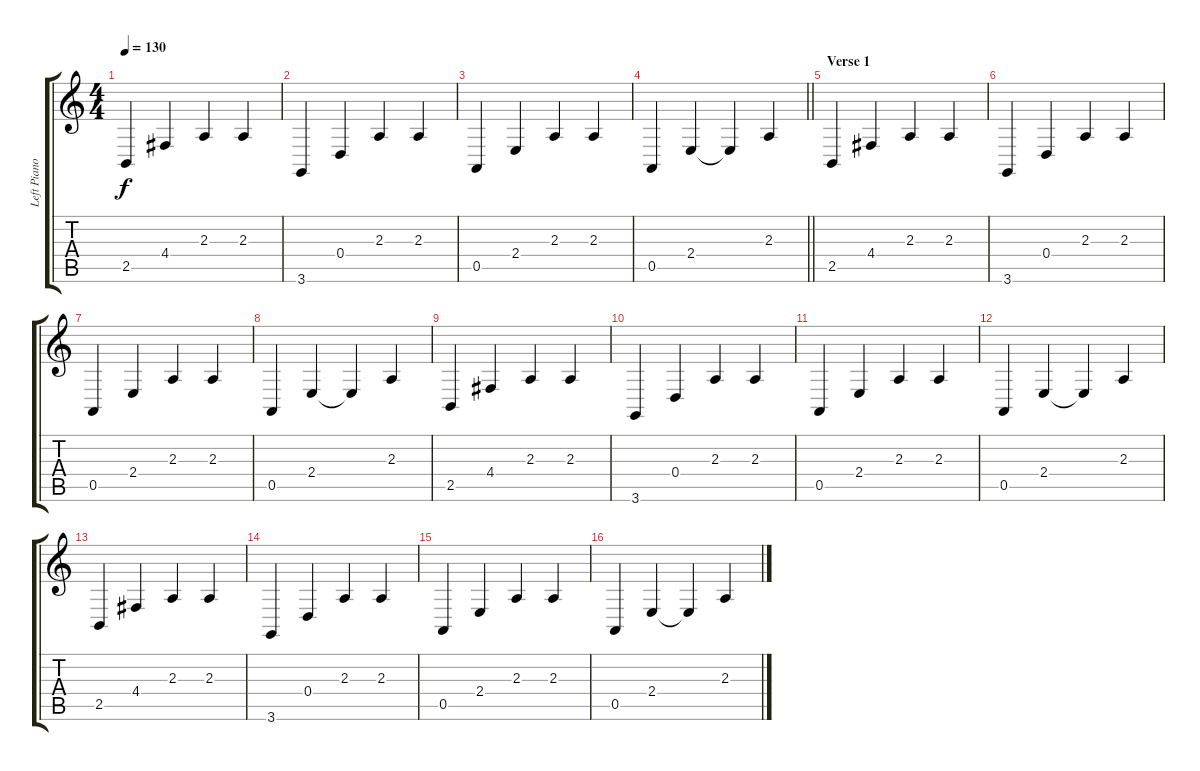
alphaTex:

\track ("Left Piano" "Left Piano") {instrument acousticgrandpiano}
\staff {score tabs}
\tuning (E4 B3 G3 D3 A2 E2) {hide}
\ts (4 4)
\tempo 130
\clef g2
\ks c
2.5.4{dy f} 4.4.4 2.3.4 2.3.4 |
3.6.4 0.4.4 2.3.4 2.3.4 |
0.5.4 2.4.4 2.3.4 2.3.4 |
\barLineRight lightlight
0.5.4 2.4.4 2.4{t}.4 2.3.4 |
\section ("" "Verse 1")
2.5.4 4.4.4 2.3.4 2.3.4 |
3.6.4 0.4.4 2.3.4 2.3.4 |
0.5.4 2.4.4 2.3.4 2.3.4 |
0.5.4 2.4.4 2.4{t}.4 2.3.4 |
2.5.4 4.4.4 2.3.4 2.3.4 |
3.6.4 0.4.4 2.3.4 2.3.4 |
0.5.4 2.4.4 2.3.4 2.3.4 |
0.5.4 2.4.4 2.4{t}.4 2.3.4 |
2.5.4 4.4.4 2.3.4 2.3.4 |
3.6.4 0.4.4 2.3.4 2.3.4 |
0.5.4 2.4.4 2.3.4 2.3.4 |
0.5.4 2.4.4 2.4{t}.4 2.3.4
